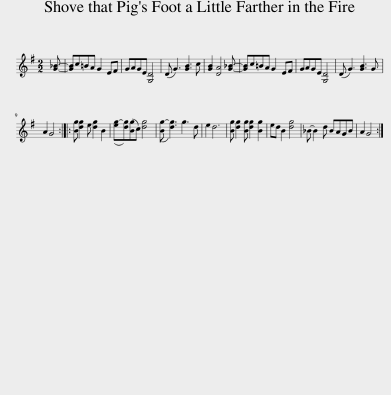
X:1
L:1/8
M:2/2
I:linebreak $
K:G
V:1 treble
V:1
 [G_B]- | [GB]c=BA G2 EF | GAGE [G,D]4 | (D G3) [GB]3 c | [GB]2 [DA]4 [G_B]- | %5
 [GB]c=BA G2 EF | GAGE [G,D]4 | (D G3) [GB]3 G |$ A2 G4 :: [Bg] [dg]2 e [dg]2 B2 | %10
 ([eg-][dg])([Bg]c) [dg]4 | ([Bg-] [dg]3) g3 d | e2 d6 | [Bg] [dg]2 [Bg] [dg]2 [Bg]2 | ed B2 [dg]4 | %15
 _B- B2 d BAGB | A2 G4 :| %17
